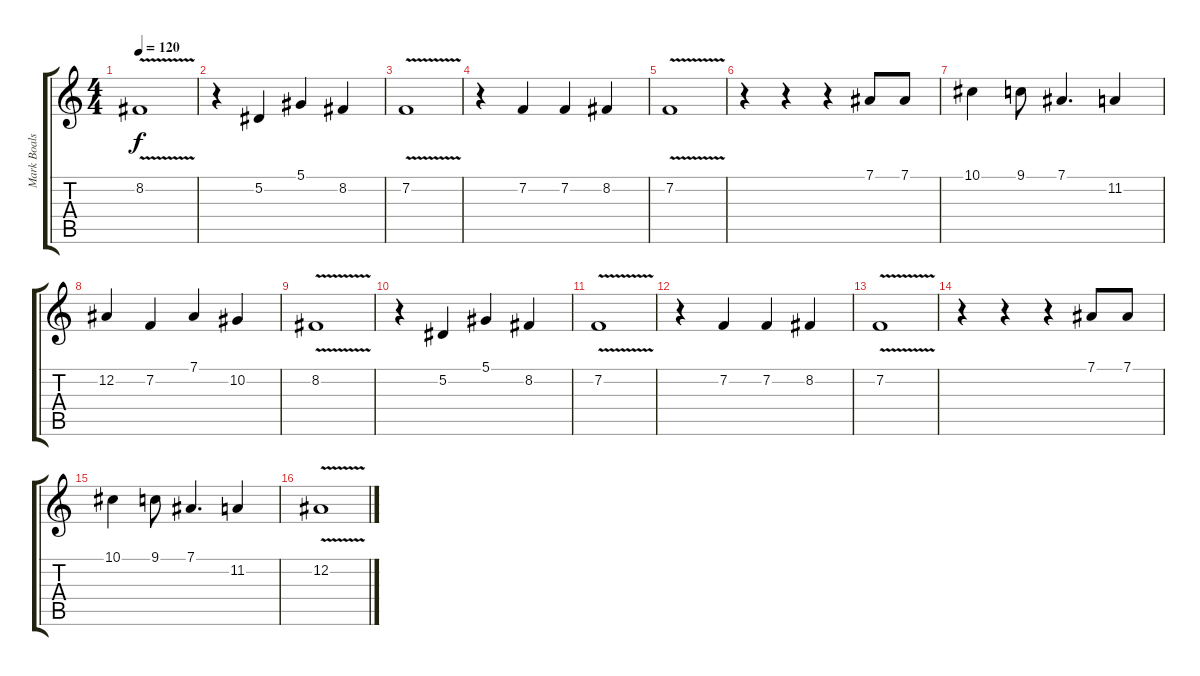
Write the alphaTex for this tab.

\track ("Mark Boals" "Mark Boals") {instrument lead2sawtooth}
\staff {score tabs}
\tuning (Eb4 Bb3 Gb3 Db3 Ab2 Eb2) {hide}
\ts (4 4)
\tempo 120
\clef g2
\ks c
8.2{v}.1{dy f} |
r.4 5.2.4 5.1.4 8.2.4 |
7.2{v}.1 |
r.4 7.2.4 7.2.4 8.2.4 |
7.2{v}.1 |
r.4 r.4 r.4 7.1.8 7.1.8 |
10.1.4 9.1.8 7.1.4{d} 11.2.4 |
12.2.4 7.2.4 7.1.4 10.2.4 |
8.2{v}.1 |
r.4 5.2.4 5.1.4 8.2.4 |
7.2{v}.1 |
r.4 7.2.4 7.2.4 8.2.4 |
7.2{v}.1 |
r.4 r.4 r.4 7.1.8 7.1.8 |
10.1.4 9.1.8 7.1.4{d} 11.2.4 |
12.2{v}.1
